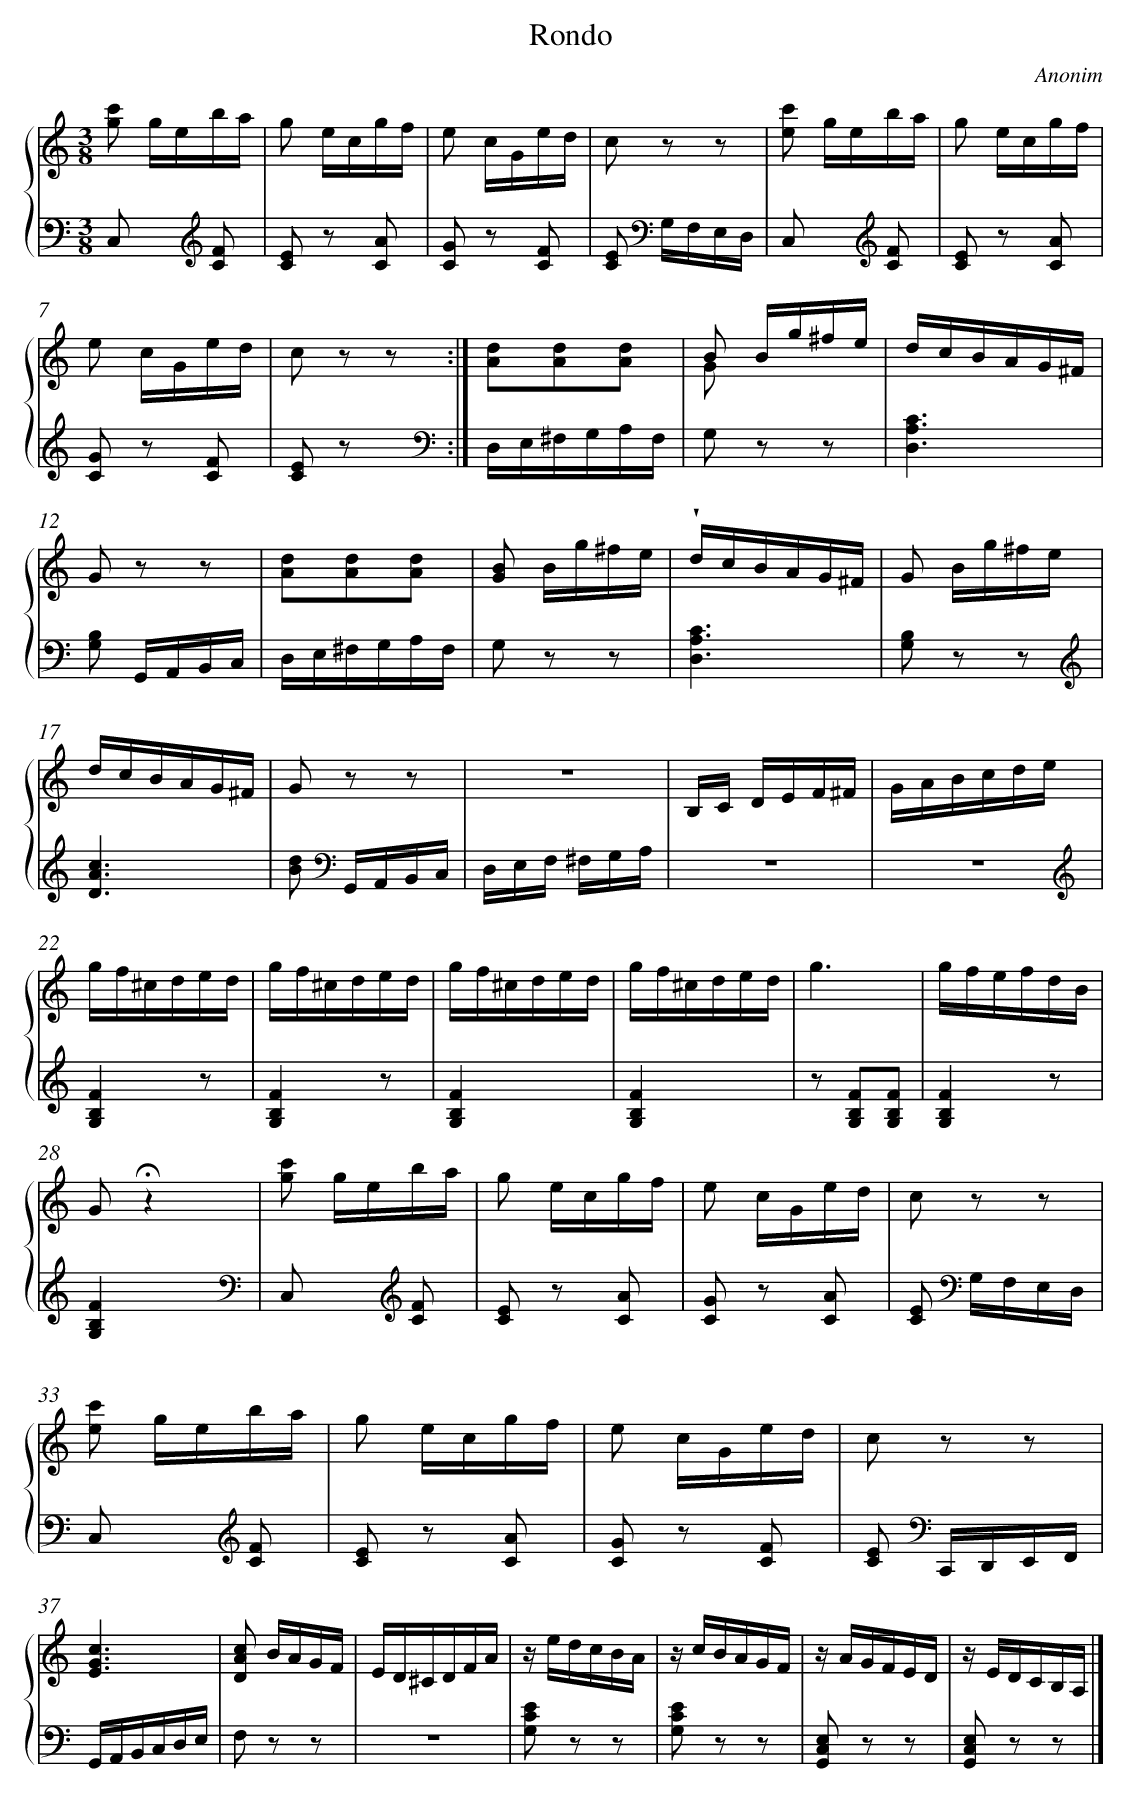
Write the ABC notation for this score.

X:1
T: Rondo
C: Anonim
L: 1/16
M: 3/8
%%staves {1 2}
V: 1 clef=treble
V: 2 clef=bass
K: C
[V:1] [g2c'2] geba |
[V:2] C,2 x2[K:clef=treble] [C2F2] |
[V:1] g2 ecgf |
[V:2] [C2E2] z2 [C2A2] |
[V:1] e2 cGed |
[V:2] [C2G2] z2 [C2F2] |
[V:1] c2 z2 z2 |
[V:2] [C2E2][K:clef=bass] G,F,E,D, |
[V:1] [e2c'2] geba |
[V:2] C,2 x2[K:clef=treble] [C2F2] |
[V:1] g2 ecgf |
[V:2] [C2E2] z2 [C2A2] |
[V:1] e2 cGed |
[V:2] [C2G2] z2 [C2F2] |
[V:1] c2 z2 z2 :|]
[V:2] [C2E2] z2 x2[K:clef=bass] :|]
[V:1] [A2d2][A2d2][A2d2] |
[V:2] D,E,^F,G,A,F, |
[V:1] B2 Bg^fe & G2x4 |
[V:2] G,2 z2 z2 |
[V:1] dcBAG^F |
[V:2] [D,6A,6C6] |
[V:1] G2 z2 z2 |
[V:2] [G,2B,2] G,,A,,B,,C, |
[V:1] [A2d2][A2d2][A2d2] |
[V:2] D,E,^F,G,A,F, |
[V:1] [G2B2] Bg^fe |
[V:2] G,2 z2 z2 |
[V:1] !wedge!dcBAG^F |
[V:2] [D,6A,6C6] |
[V:1] G2 Bg^fe |
[V:2] [G,2B,2] z2 z2[K:clef=treble] |
[V:1] dcBAG^F |
[V:2] [D6A6c6] |
[V:1] G2 z2 z2 |
[V:2] [B2d2][K:clef=bass] G,,A,,B,,C, |
[V:1] z6 |
[V:2] D,E,F, ^F,G,A, |
[V:1] B,C DEF^F |
[V:2] z6 |
[V:1] GABcde |
[V:2] z6[K:clef=treble] |
[V:1] gf^cded |
[V:2] [G,4B,4F4]z2 |
[V:1] gf^cded |
[V:2] [G,4B,4F4]z2 |
[V:1] gf^cded |
[V:2] [G,4B,4F4]x2 |
[V:1] gf^cded |
[V:2] [G,4B,4F4]x2 |
[V:1] g6 |
[V:2] z2 [G,2B,2F2][G,2B,2F2] |
[V:1] gfefdB |
[V:2] [G,4B,4F4]z2 |
[V:1] G2!fermata!z4 |
[V:2] [G,4B,4F4]x2[K:clef=bass] |
[V:1] [g2c'2] geba |
[V:2] C,2 x2[K:clef=treble] [C2F2] |
[V:1] g2 ecgf |
[V:2] [C2E2] z2 [C2A2] |
[V:1] e2 cGed |
[V:2] [C2G2] z2 [C2A2] |
[V:1] c2 z2 z2 |
[V:2] [C2E2][K:clef=bass] G,F,E,D, |
[V:1] [e2c'2] geba |
[V:2] C,2 x2[K:clef=treble] [C2F2] |
[V:1] g2 ecgf |
[V:2] [C2E2] z2 [C2A2] |
[V:1] e2 cGed |
[V:2] [C2G2] z2 [C2F2] |
[V:1] c2 z2 z2 |
[V:2] [C2E2][K:clef=bass] C,,D,,E,,F,, |
[V:1] [E6G6c6] |
[V:2] G,,A,,B,,C,D,E, |
[V:1] [D2A2c2] BAGF |
[V:2] F,2 z2 z2 |
[V:1] ED^CDFA |
[V:2] z6 |
[V:1] z edcBA |
[V:2] [G,2C2E2] z2 z2 |
[V:1] z cBAGF |
[V:2] [G,2C2E2] z2 z2 |
[V:1] z AGFED |
[V:2] [G,,2C,2E,2] z2 z2 |
[V:1] z EDCB,A, |]
[V:2] [G,,2C,2E,2] z2 z2 |]
